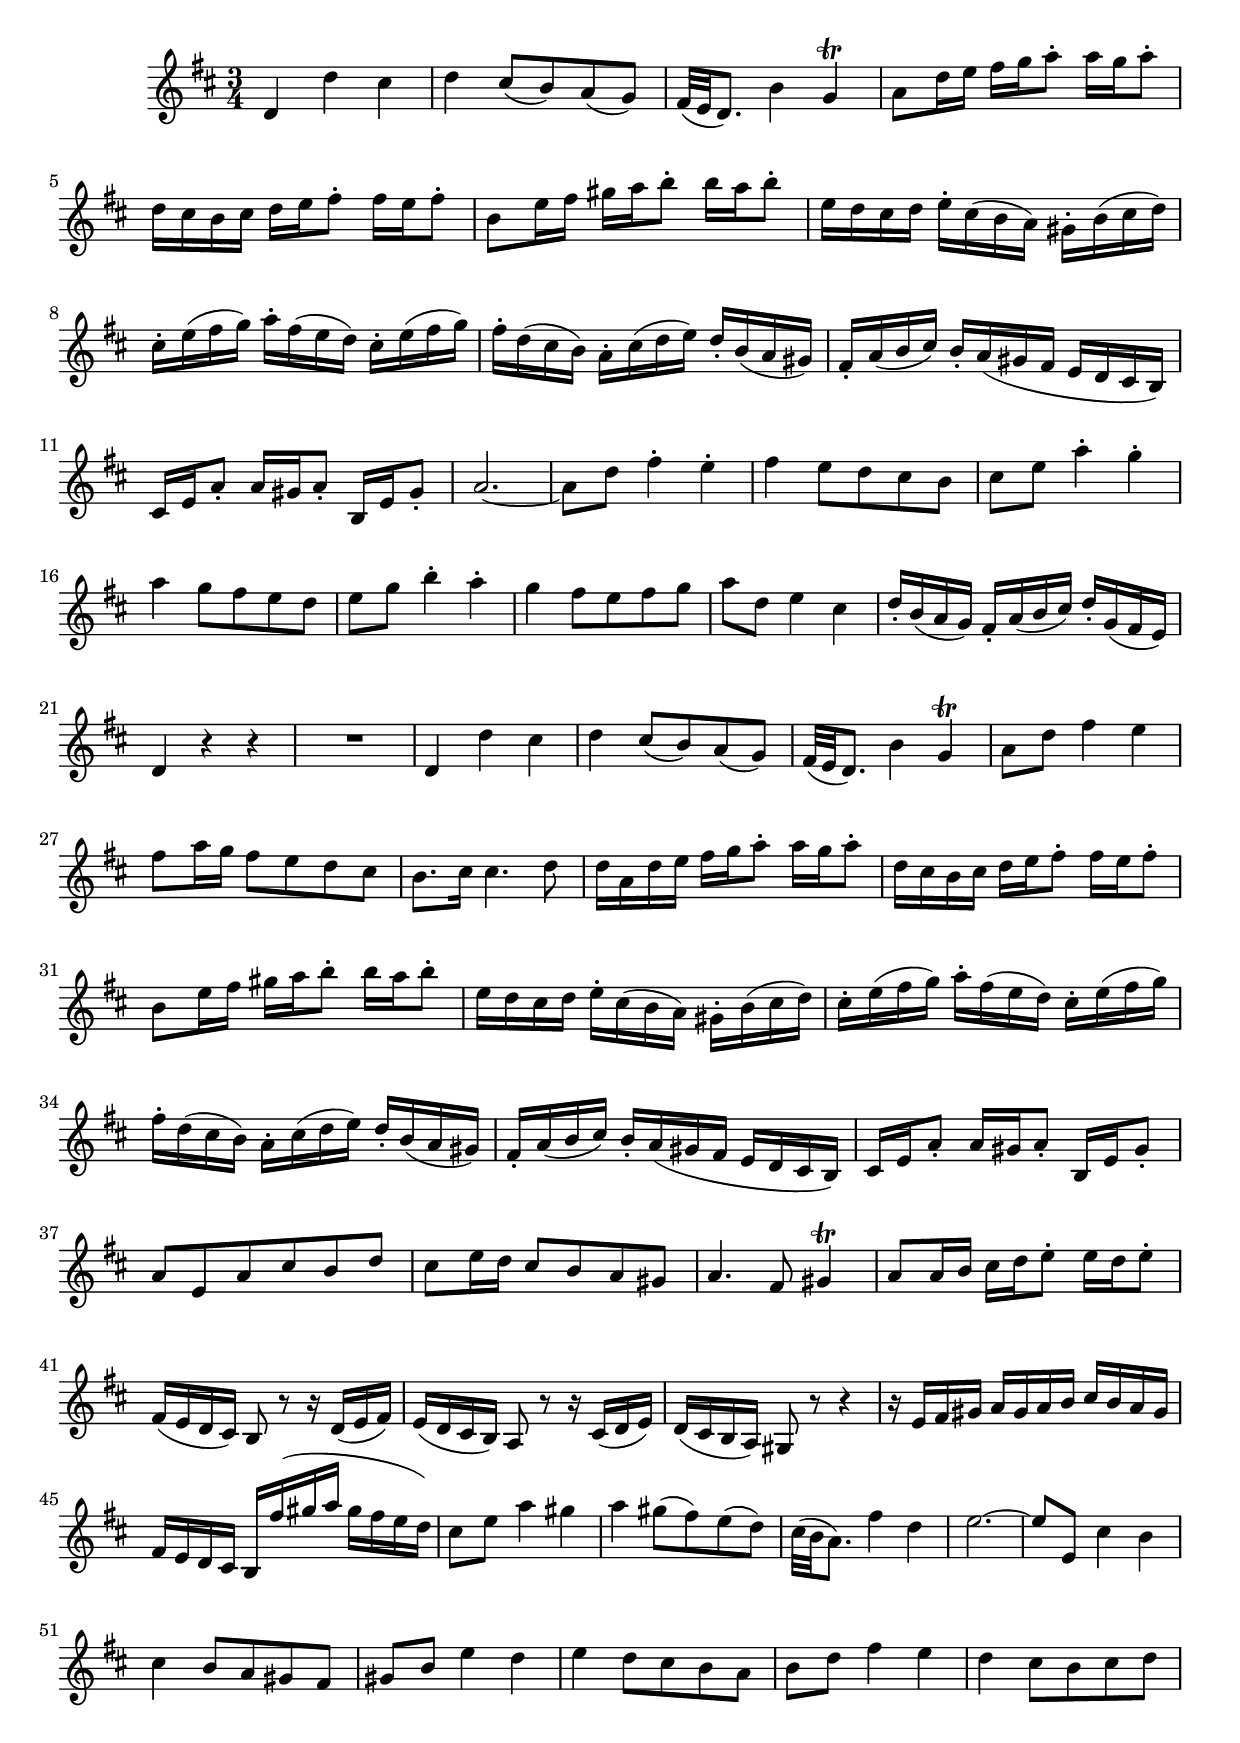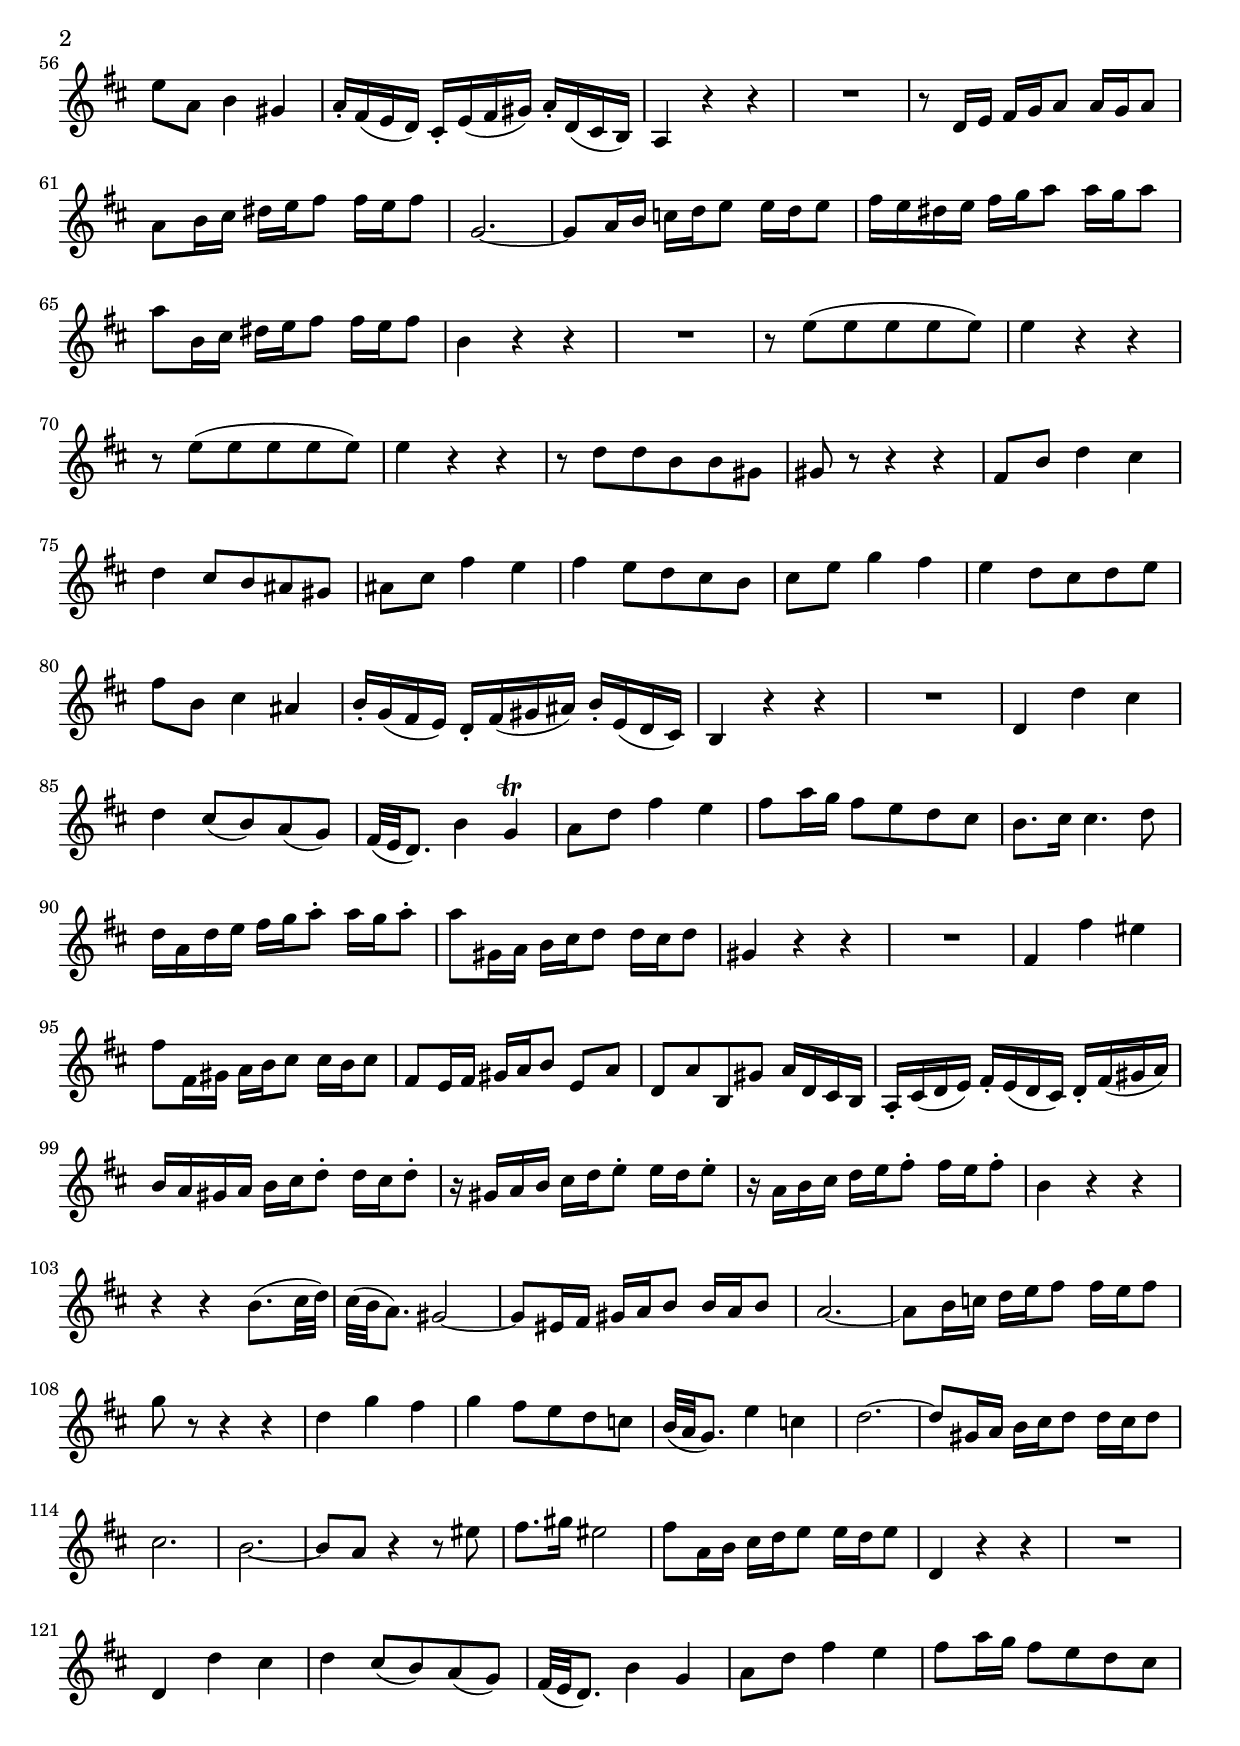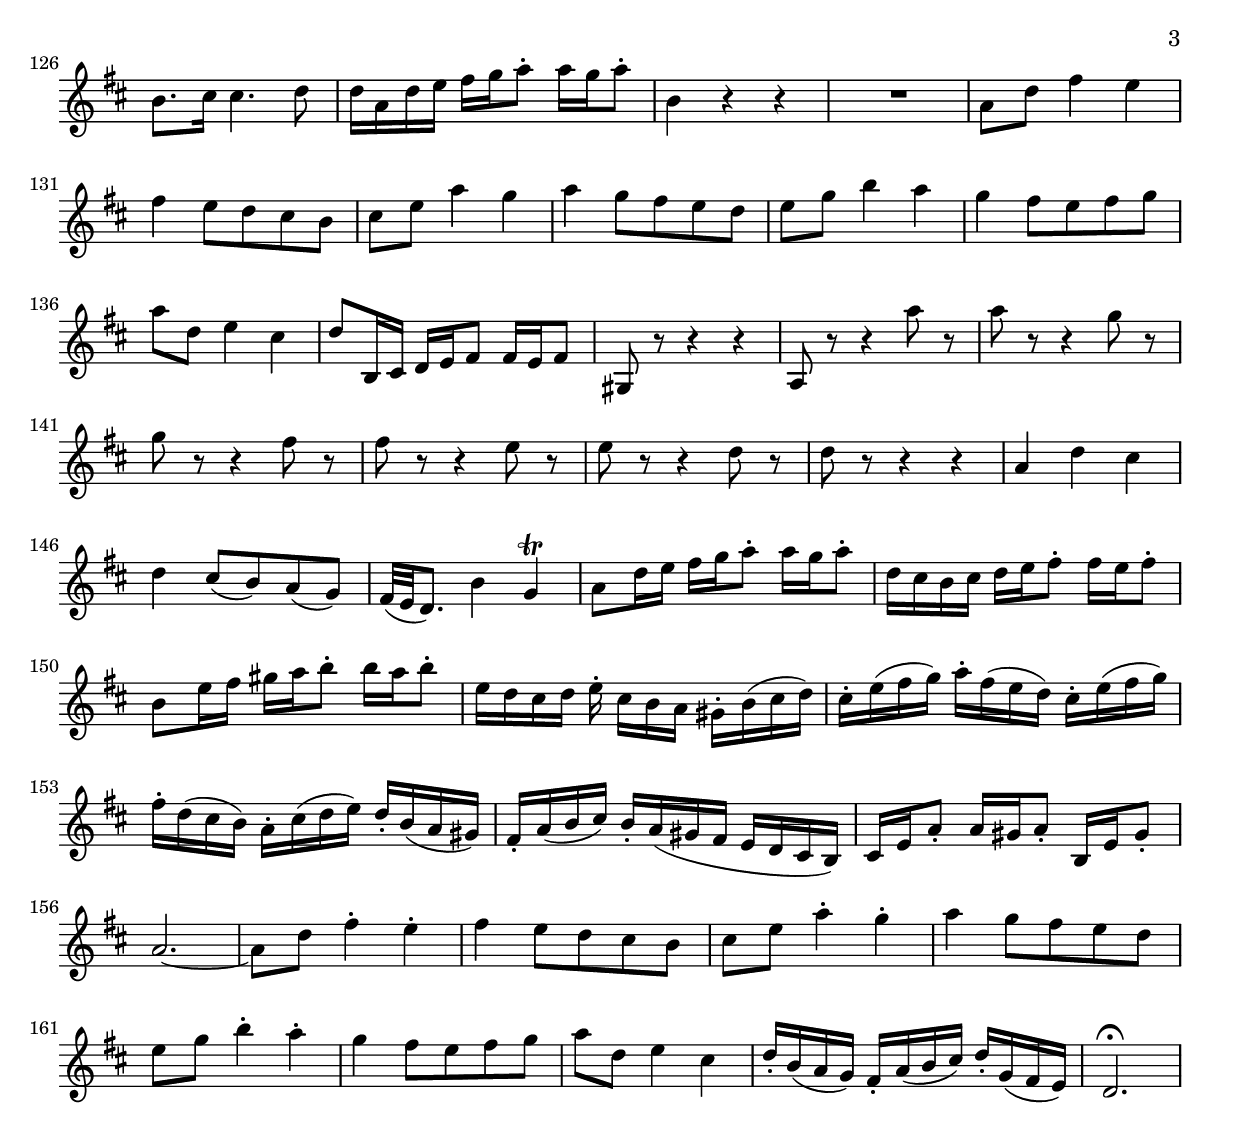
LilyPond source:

\relative c' {
  \key d \major
  \time 3/4
  
  d4 d' cis
  d cis8([ b) a( g)]
  fis32( e d8.) b'4 g\trill
  a8 d16 e fis g a8-. a16 g a8-.
  d,16 cis b cis d e fis8-. fis16 e fis8-.
  b,8 e16 fis gis a b8-. b16 a b8-.
  e,16 d cis d e-. cis( b a) gis-. b( cis d)
  cis-. e( fis g) a-. fis( e d) cis-. e( fis g)
  fis-. d( cis b) a-. cis( d e) d-. b( a gis)
  fis-. a( b cis) b-. a( gis fis e d cis b)
  cis e a8-. a16 gis a8-. b,16 e gis8-.
  a2. ~
  a8 d fis4-. e-.
  fis e8 d cis b
  cis e a4-. g-.
  a g8 fis e d
  e g b4-. a-.
  g fis8 e fis g
  a d, e4 cis
  d16-. b( a g) fis-. a( b cis) d-. g,( fis e)
  d4 r r
  R2.
  d4 d' cis
  d cis8([ b) a( g)]
  fis32( e d8.) b'4 g\trill
  a8 d fis4 e
  fis8 a16 g fis8 e d cis
  b8. cis16 cis4. d8
  d16 a d e fis g a8-. a16 g a8-.
  d,16 cis b cis d e fis8-. fis16 e fis8-.
  b, e16 fis gis a b8-. b16 a b8-.
  e,16 d cis d e-. cis( b a) gis-. b( cis d)
  cis-. e( fis g) a-. fis( e d) cis-. e( fis g)
  fis-. d( cis b) a-. cis( d e) d-. b( a gis)
  fis-. a( b cis) b-. a( gis fis e d cis b)
  cis e a8-. a16 gis a8-. b,16 e gis8-.
  a e a cis b d
  cis e16 d cis8 b a gis
  a4. fis8 gis4\trill
  a8 a16 b cis d e8-. e16 d e8-.
  fis,16( e d cis) b8 r r16 d( e fis)
  e( d cis b) a8 r r16 cis( d e)
  d( cis b a) gis8 r r4
  r16 e' fis gis a gis a b cis b a gis
  fis e d cis b fis''( gis a gis fis e d)
  cis8 e a4 gis
  a gis8( fis) e( d)
  cis32( b a8.) fis'4 d
  e2. ~
  e8 e, cis'4 b
  cis b8 a gis fis
  gis b e4 d
  e d8 cis b a
  b d fis4 e
  d cis8 b cis d
  e a, b4 gis
  a16-. fis( e d) cis-. e( fis gis) a-. d,( cis b)
  a4 r r
  R2.
  r8 d16 e fis g a8 a16 g a8
  a b16 cis dis e fis8 fis16 e fis8
  g,2. ~
  g8 a16 b c d e8 e16 d e8
  fis16 e dis e fis g a8 a16 g a8
  a b,16 cis dis e fis8 fis16 e fis8
  b,4 r r
  R2.
  r8 e( e e e e)
  e4 r r
  r8 e( e e e e)
  e4 r r
  r8 d d b b gis
  gis r r4 r
  fis8 b d4 cis
  d cis8 b ais gis
  ais cis fis4 e
  fis e8 d cis b
  cis e g4 fis
  e d8 cis d e
  fis b, cis4 ais
  b16-. g( fis e) d-. fis( gis ais) b-. e,( d cis)
  b4 r r
  R2.
  d4 d' cis
  d cis8([ b) a( g)]
  fis32( e d8.) b'4 g\trill
  a8 d fis4 e
  fis8 a16 g fis8 e d cis
  b8. cis16 cis4. d8
  d16 a d e fis g a8-. a16 g a8-.
  a gis,16 a b cis d8 d16 cis d8
  gis,4 r r
  R2.
  fis4 fis' eis
  fis8 fis,16 gis a b cis8 cis16 b cis8
  fis, e16 fis gis a b8 e, a
  d, a' b, gis' a16 d, cis b
  a-. cis( d e) fis-. e( d cis) d-. fis( gis a)
  b a gis a b cis d8-. d16 cis d8-.
  r16 gis, a b cis d e8-. e16 d e8-.
  r16 a, b cis d e fis8-. fis16 e fis8-.
  b,4 r r
  r r b8.( cis32 d)
  cis32( b a8.) gis2 ~
  gis8 eis16 fis gis a b8 b16 a b8
  a2. ~
  a8 b16 c d e fis8 fis16 e fis8
  g r r4 r
  d g fis
  g fis8 e d c
  b32( a g8.) e'4 c
  d2. ~
  d8 gis,16 a b cis d8 d16 cis d8
  cis2. 
  b2. ~
  b8 a r4 r8 eis'
  fis8. gis16 eis2
  fis8 a,16 b cis d e8 e16 d e8
  d,4 r r
  R2.
  d4 d' cis
  d cis8([ b) a( g)]
  fis32( e d8.) b'4 g
  a8 d fis4 e
  fis8 a16 g fis8 e d cis
  b8. cis16 cis4. d8
  d16 a d e fis g a8-. a16 g a8-.
  b,4 r r
  R2.
  a8 d fis4 e
  fis e8 d cis b
  cis e a4 g
  a g8 fis e d
  e g b4 a
  g fis8 e fis g
  a d, e4 cis
  d8 b,16 cis d e fis8 fis16 e fis8
  gis, r r4 r
  a8 r r4 a''8 r
  a r r4 g8 r
  g r r4 fis8 r
  fis r r4 e8 r
  e r r4 d8 r
  d r r4 r
  a d cis
  d cis8([ b) a( g)]
  fis32( e d8.) b'4 g\trill
  a8 d16 e fis g a8-. a16 g a8-.
  d,16 cis b cis d e fis8-. fis16 e fis8-.
  b,8 e16 fis gis a b8-. b16 a b8-.
  e,16 d cis d e-. cis[ b a] gis-. b( cis d)
  cis-. e( fis g) a-. fis( e d) cis-. e( fis g)
  fis-. d( cis b) a-. cis( d e) d-. b( a gis)
  fis-. a( b cis) b-. a( gis fis e d cis b)
  cis e a8-. a16 gis a8-. b,16 e gis8-.
  a2. ~
  a8 d fis4-. e-.
  fis e8 d cis b
  cis e a4-. g-.
  a g8 fis e d
  e g b4-. a-.
  g fis8 e fis g
  a d, e4 cis
  d16-. b( a g) fis-. a( b cis) d-. g,( fis e)
  d2.\fermata
  }
